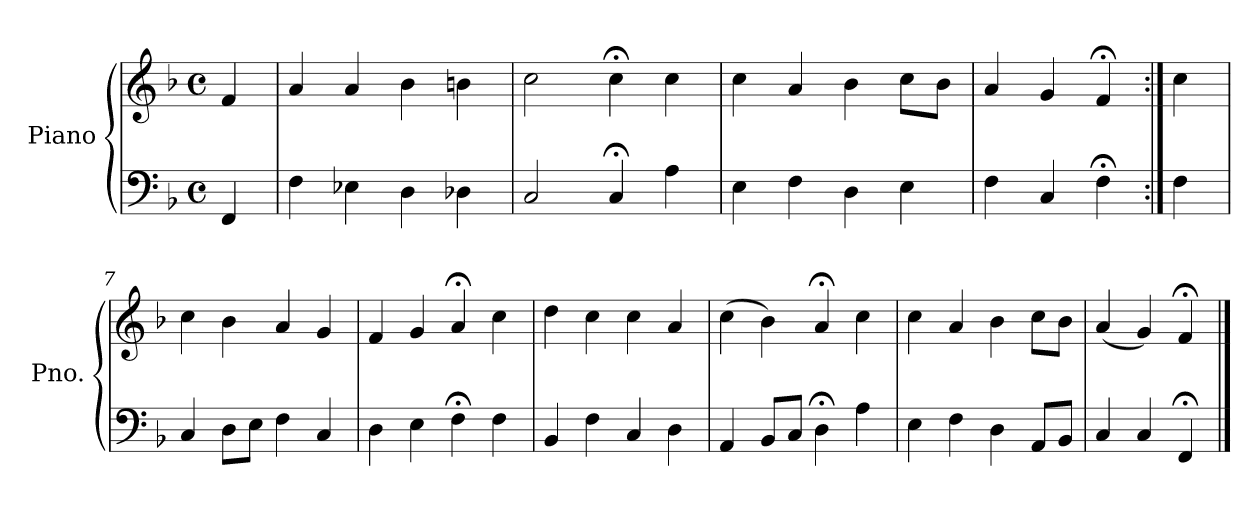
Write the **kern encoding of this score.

**kern	**kern
*part1	*part1
*staff2	*staff1
*I"Piano	*
*I'Pno.	*
*clefF4	*clefG2
*k[b-]	*k[b-]
*M4/4	*M4/4
*met(c)	*met(c)
=1	=1
4FF/	4f/
=2	=2
4F\	4a/
4E-X\	4a/
4D\	4b-\
4D-X\	4bn\
=3	=3
2C/	2cc\
4C;</	4cc;<\
4A\	4cc\
=4	=4
4E\	4cc\
4F\	4a/
4D\	4b-\
4E\	8cc\L
.	8b-\J
=5	=5
4F\	4a/
4C/	4g/
4F;<\	4f;</
=6:|!	=6:|!
4F\	4cc\
=7	=7
4C/	4cc\
8D\L	4b-\
8E\J	.
4F\	4a/
4C/	4g/
=8	=8
4D\	4f/
4E\	4g/
4F;<\	4a;</
4F\	4cc\
!!LO:LB:g=z
=9	=9
4BB-/	4dd\
4F\	4cc\
4C/	4cc\
4D\	4a/
=10	=10
4AA/	(4cc\
8BB-/L	4b-\)
8C/J	.
4D;<\	4a;</
4A\	4cc\
=11	=11
4E\	4cc\
4F\	4a/
4D\	4b-\
8AA/L	8cc\L
8BB-/J	8b-\J
=12	=12
4C/	(4a/
4C/	4g/)
4FF;</	4f;</
==	==
*-	*-
